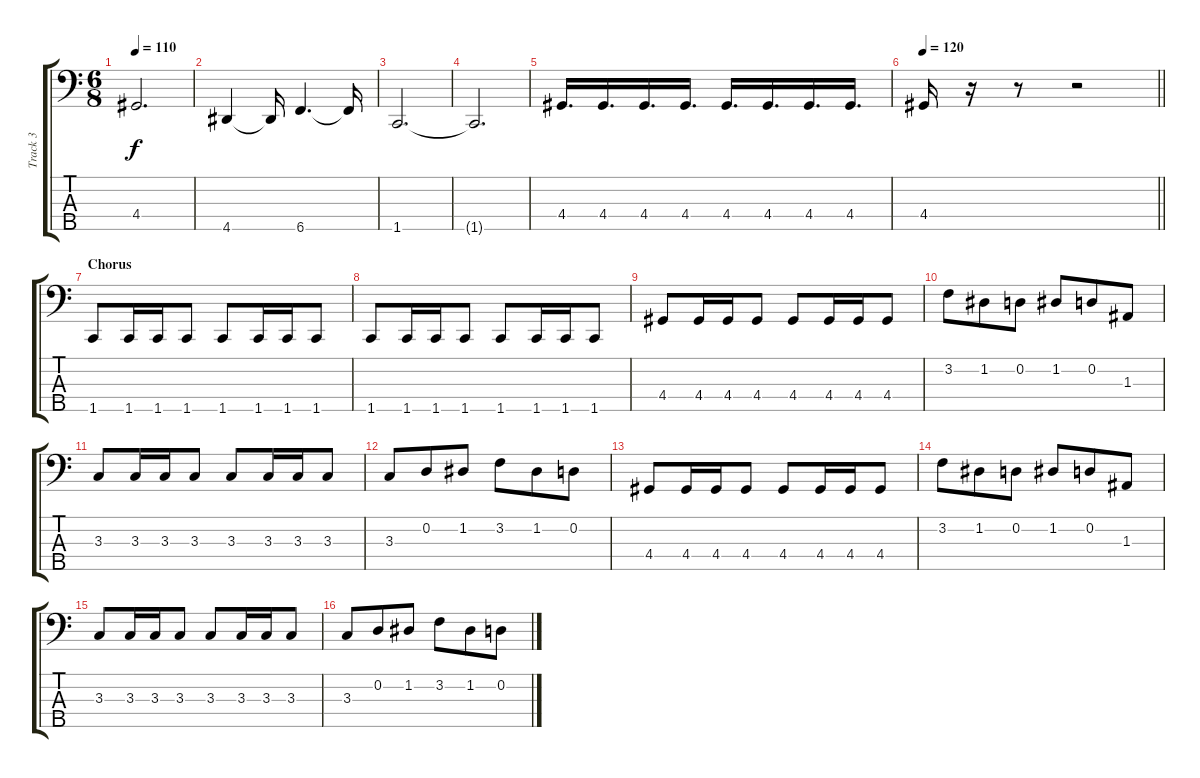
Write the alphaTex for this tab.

\track ("Track 3" "Track 3") {instrument electricbassfinger}
\staff {score tabs}
\tuning (G2 D2 A1 E1 B0) {hide}
\ts (6 8)
\tempo 110
\clef f4
\ks c
4.4.2{d dy f} |
4.5.4 4.5{t}.16 6.5.4{d} 6.5{t}.16 |
1.5.2{d} |
1.5{t}.2{d} |
4.4.16{d} 4.4.16{d} 4.4.16{d} 4.4.16{d} 4.4.16{d} 4.4.16{d} 4.4.16{d} 4.4.16{d} |
\tempo 120
\barLineRight lightlight
4.4.16 r.16 r.8 r.2 |
\section ("" "Chorus")
1.5.8 1.5.16 1.5.16 1.5.8 1.5.8 1.5.16 1.5.16 1.5.8 |
1.5.8 1.5.16 1.5.16 1.5.8 1.5.8 1.5.16 1.5.16 1.5.8 |
4.4.8 4.4.16 4.4.16 4.4.8 4.4.8 4.4.16 4.4.16 4.4.8 |
3.2.8 1.2.8 0.2.8 1.2.8 0.2.8 1.3.8 |
3.3.8 3.3.16 3.3.16 3.3.8 3.3.8 3.3.16 3.3.16 3.3.8 |
3.3.8 0.2.8 1.2.8 3.2.8 1.2.8 0.2.8 |
4.4.8 4.4.16 4.4.16 4.4.8 4.4.8 4.4.16 4.4.16 4.4.8 |
3.2.8 1.2.8 0.2.8 1.2.8 0.2.8 1.3.8 |
3.3.8 3.3.16 3.3.16 3.3.8 3.3.8 3.3.16 3.3.16 3.3.8 |
3.3.8 0.2.8 1.2.8 3.2.8 1.2.8 0.2.8
